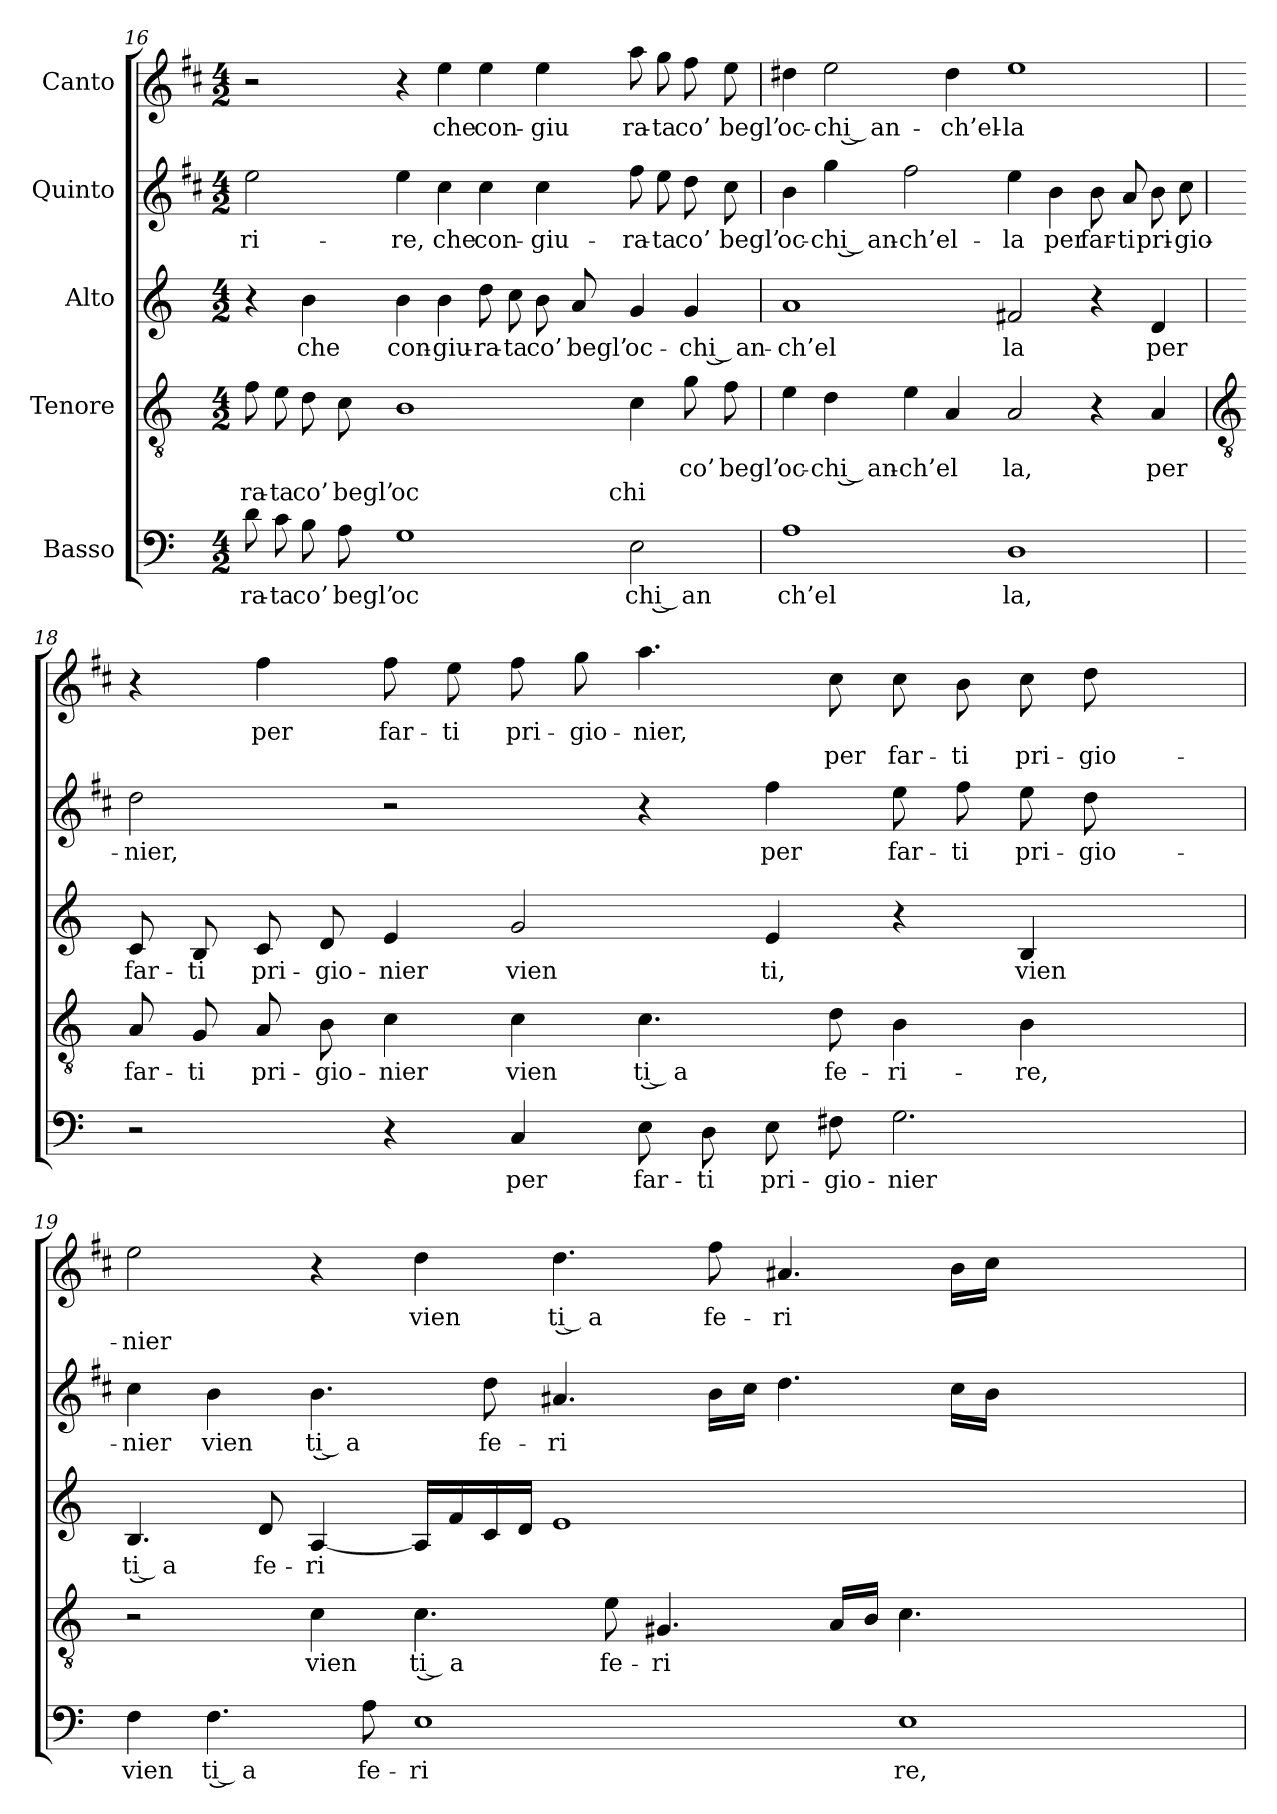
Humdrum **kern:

**kern	**text	**kern	**text	**text	**kern	**text	**kern	**text	**kern	**text	**text
*part5	*part5	*part4	*part4	*part4	*part3	*part3	*part2	*part2	*part1	*part1	*part1
*staff5	*staff5	*staff4	*staff4	*staff4	*staff3	*staff3	*staff2	*staff2	*staff1	*staff1	*staff1
*I"Basso	*	*I"Tenore	*	*	*I"Alto	*	*I"Quinto	*	*I"Canto	*	*
!!LO:LB:g=z
*clefF4	*	*clefGv2	*	*	*clefG2	*	*clefG2	*	*clefG2	*	*
*	*	*	*	*	*	*	*ITrd1c2	*	*ITrd1c2	*	*
*k[]	*	*k[]	*	*	*k[]	*	*k[]	*	*k[]	*	*
*C:	*	*C:	*	*	*C:	*	*C:	*	*C:	*	*
*M4/2	*	*M4/2	*	*	*M4/2	*	*M4/2	*	*M4/2	*	*
=16	=16	=16	=16	=16	=16	=16	=16	=16	=16	=16	=16
!	!LO:LY:b	!	!	!LO:LY:b	!	!	!	!LO:LY:b	!	!	!
8d	-ra-	8f	.	-ra-	4r	.	2dd	-ri-	2r	.	.
!	!LO:LY:b	!	!	!LO:LY:b	!	!	!	!	!	!	!
8c	-ta	8e	.	-ta	.	.	.	.	.	.	.
!	!LO:LY:b	!	!	!LO:LY:b	!	!LO:LY:b	!	!	!	!	!
8B	co’	8d	.	co’	4b	che	.	.	.	.	.
!	!LO:LY:b	!	!	!LO:LY:b	!	!	!	!	!	!	!
8A	begl’	8c	.	begl’	.	.	.	.	.	.	.
!	!LO:LY:b	!	!	!LO:LY:b	!	!LO:LY:b	!	!LO:LY:b	!	!	!
1G	oc	1B	.	oc	4b	con-	4dd	-re,	4r	.	.
!	!	!	!	!	!	!LO:LY:b	!	!LO:LY:b	!	!LO:LY:b	!
.	.	.	.	.	4b	-giu-	4b	che	4dd	che	.
!	!	!	!	!	!	!LO:LY:b	!	!LO:LY:b	!	!LO:LY:b	!
.	.	.	.	.	8dd	-ra-	4b	con-	4dd	con-	.
!	!	!	!	!	!	!LO:LY:b	!	!	!	!	!
.	.	.	.	.	8cc	-ta	.	.	.	.	.
!	!	!	!	!	!	!LO:LY:b	!	!LO:LY:b	!	!LO:LY:b	!
.	.	.	.	.	8b	co’	4b	-giu-	4dd	-giu	.
!	!	!	!	!	!	!LO:LY:b	!	!	!	!	!
.	.	.	.	.	8a	begl’	.	.	.	.	.
!	!LO:LY:b	!	!	!LO:LY:b	!	!LO:LY:b	!	!LO:LY:b	!	!LO:LY:b	!
2E	chi͜ an	4c	.	chi	4g	oc-	8ee	-ra-	8gg	ra-	.
!	!	!	!	!	!	!	!	!LO:LY:b	!	!LO:LY:b	!
.	.	.	.	.	.	.	8dd	-ta	8ff	-ta	.
!	!	!	!LO:LY:b	!	!	!LO:LY:b	!	!LO:LY:b	!	!LO:LY:b	!
.	.	8g	co’	.	4g	-chi͜ an-	8cc	co’	8ee	co’	.
!	!	!	!LO:LY:b	!	!	!	!	!LO:LY:b	!	!LO:LY:b	!
.	.	8f	begl’	.	.	.	8b	begl’	8dd	begl’	.
=17	=17	=17	=17	=17	=17	=17	=17	=17	=17	=17	=17
!	!LO:LY:b	!	!LO:LY:b	!	!	!LO:LY:b	!	!LO:LY:b	!	!LO:LY:b	!
1A	ch’el	4e	oc-	.	1a	-ch’el	4a	oc-	4cc#X	oc-	.
!	!	!	!LO:LY:b	!	!	!	!	!LO:LY:b	!	!LO:LY:b	!
.	.	4d	-chi͜ an-	.	.	.	4ff	-chi͜ an-	2dd	-chi͜ an-	.
!	!	!	!LO:LY:b	!	!	!	!	!LO:LY:b	!	!	!
.	.	4e	-ch’el	.	.	.	2ee	-ch’el-	.	.	.
!	!	!	!	!	!	!	!	!	!	!LO:LY:b	!
.	.	4A	.	.	.	.	.	.	4cc#	-ch’el-	.
!	!LO:LY:b	!	!LO:LY:b	!	!	!LO:LY:b	!	!LO:LY:b	!	!LO:LY:b	!
1D	la,	2A	la,	.	2f#X	la	4dd	-la	1dd	-la	.
!	!	!	!	!	!	!	!	!LO:LY:b	!	!	!
.	.	.	.	.	.	.	4a	per	.	.	.
!	!	!	!	!	!	!	!	!LO:LY:b	!	!	!
.	.	4r	.	.	4r	.	8a	far-	.	.	.
!	!	!	!	!	!	!	!	!LO:LY:b	!	!	!
.	.	.	.	.	.	.	8g	-ti	.	.	.
!	!	!	!LO:LY:b	!	!	!LO:LY:b	!	!LO:LY:b	!	!	!
.	.	4A	per	.	4d	per	8a	pri-	.	.	.
!	!	!	!	!	!	!	!	!LO:LY:b	!	!	!
.	.	.	.	.	.	.	8b	-gio-	.	.	.
!!LO:LB:g=z
=18	=18	=18	=18	=18	=18	=18	=18	=18	=18	=18	=18
*	*	*clefGv2	*	*	*	*	*	*	*	*	*
!	!	!	!LO:LY:b	!	!	!LO:LY:b	!	!LO:LY:b	!	!	!
2r	.	8A	far-	.	8c	far-	2cc	-nier,	4r	.	.
!	!	!	!LO:LY:b	!	!	!LO:LY:b	!	!	!	!	!
.	.	8G	-ti	.	8B	-ti	.	.	.	.	.
!	!	!	!LO:LY:b	!	!	!LO:LY:b	!	!	!	!LO:LY:b	!
.	.	8A	pri-	.	8c	pri-	.	.	4ee	per	.
!	!	!	!LO:LY:b	!	!	!LO:LY:b	!	!	!	!	!
.	.	8B	-gio-	.	8d	-gio-	.	.	.	.	.
!	!	!	!LO:LY:b	!	!	!LO:LY:b	!	!	!	!LO:LY:b	!
4r	.	4c	-nier	.	4e	-nier	2r	.	8ee	far-	.
!	!	!	!	!	!	!	!	!	!	!LO:LY:b	!
.	.	.	.	.	.	.	.	.	8dd	-ti	.
!	!LO:LY:b	!	!LO:LY:b	!	!	!LO:LY:b	!	!	!	!LO:LY:b	!
4C	per	4c	vien	.	2g	vien	.	.	8ee	pri-	.
!	!	!	!	!	!	!	!	!	!	!LO:LY:b	!
.	.	.	.	.	.	.	.	.	8ff	-gio-	.
!	!LO:LY:b	!	!LO:LY:b	!	!	!	!	!	!	!LO:LY:b	!
8E	far-	4.c	ti͜ a	.	.	.	4r	.	4.gg	-nier,	.
!	!LO:LY:b	!	!	!	!	!	!	!	!	!	!
8D	-ti	.	.	.	.	.	.	.	.	.	.
!	!LO:LY:b	!	!	!	!	!LO:LY:b	!	!LO:LY:b	!	!	!
8E	pri-	.	.	.	4e	ti,	4ee	per	.	.	.
!	!LO:LY:b	!	!LO:LY:b	!	!	!	!	!	!	!	!LO:LY:b
8F#X	-gio-	8d	fe-	.	.	.	.	.	8b	.	per
!	!LO:LY:b	!	!LO:LY:b	!	!	!	!	!LO:LY:b	!	!	!LO:LY:b
2.G	-nier	4B	-ri-	.	4r	.	8dd	far-	8b	.	far-
!	!	!	!	!	!	!	!	!LO:LY:b	!	!	!LO:LY:b
.	.	.	.	.	.	.	8ee	-ti	8a	.	-ti
!	!	!	!LO:LY:b	!	!	!LO:LY:b	!	!LO:LY:b	!	!	!LO:LY:b
.	.	4B	-re,	.	4B	vien	8dd	pri-	8b	.	pri-
!	!	!	!	!	!	!	!	!LO:LY:b	!	!	!LO:LY:b
.	.	.	.	.	.	.	8cc	-gio-	8cc	.	-gio-
.	.	4ryy	.	.	4ryy	.	4ryy	.	4ryy	.	.
=19	=19	=19	=19	=19	=19	=19	=19	=19	=19	=19	=19
!	!LO:LY:b	!	!	!	!	!LO:LY:b	!	!LO:LY:b	!	!	!LO:LY:b
4F	vien	2r	.	.	4.B	ti͜ a	4b	-nier	2dd	.	-nier
!	!LO:LY:b	!	!	!	!	!	!	!LO:LY:b	!	!	!
4.F	ti͜ a	.	.	.	.	.	4a	vien	.	.	.
!	!	!	!	!	!	!LO:LY:b	!	!	!	!	!
.	.	.	.	.	8d	fe-	.	.	.	.	.
!	!	!	!LO:LY:b	!	!	!LO:LY:b	!	!LO:LY:b	!	!	!
.	.	4c	vien	.	[4A	-ri	4.a	ti͜ a	4r	.	.
!	!LO:LY:b	!	!	!	!	!	!	!	!	!	!
8A	fe-	.	.	.	.	.	.	.	.	.	.
!	!LO:LY:b	!	!LO:LY:b	!	!	!	!	!	!	!LO:LY:b	!
1E	-ri	4.c	ti͜ a	.	16ALL]	.	.	.	4cc	vien	.
.	.	.	.	.	16f	.	.	.	.	.	.
!	!	!	!	!	!	!	!	!LO:LY:b	!	!	!
.	.	.	.	.	16c	.	8cc	fe-	.	.	.
.	.	.	.	.	16dJJ	.	.	.	.	.	.
!	!	!	!	!	!	!	!	!LO:LY:b	!	!LO:LY:b	!
.	.	.	.	.	1e	.	4.g#X	-ri	4.cc	ti͜ a	.
!	!	!	!LO:LY:b	!	!	!	!	!	!	!	!
.	.	8e	fe-	.	.	.	.	.	.	.	.
!	!	!	!LO:LY:b	!	!	!	!	!	!	!	!
.	.	4.G#X	-ri	.	.	.	.	.	.	.	.
!	!	!	!	!	!	!	!	!	!	!LO:LY:b	!
.	.	.	.	.	.	.	16aLL	.	8ee	fe-	.
.	.	.	.	.	.	.	16bJJ	.	.	.	.
!	!	!	!	!	!	!	!	!	!	!LO:LY:b	!
.	.	.	.	.	.	.	4.cc	.	4.g#X	-ri	.
.	.	16ALL	.	.	.	.	.	.	.	.	.
.	.	16BJJ	.	.	.	.	.	.	.	.	.
!	!LO:LY:b	!	!	!	!	!	!	!	!	!	!
1E	re,	4.c	.	.	.	.	.	.	.	.	.
.	.	.	.	.	.	.	16bLL	.	16aLL	.	.
.	.	.	.	.	.	.	16aJJ	.	16bJJ	.	.
.	.	.	.	.	2.ryy	.	2.ryy	.	2.ryy	.	.
.	.	2ryy	.	.	.	.	.	.	.	.	.
.	.	8ryy	.	.	.	.	.	.	.	.	.
=	=	=	=	=	=	=	=	=	=	=	=
*-	*-	*-	*-	*-	*-	*-	*-	*-	*-	*-	*-
